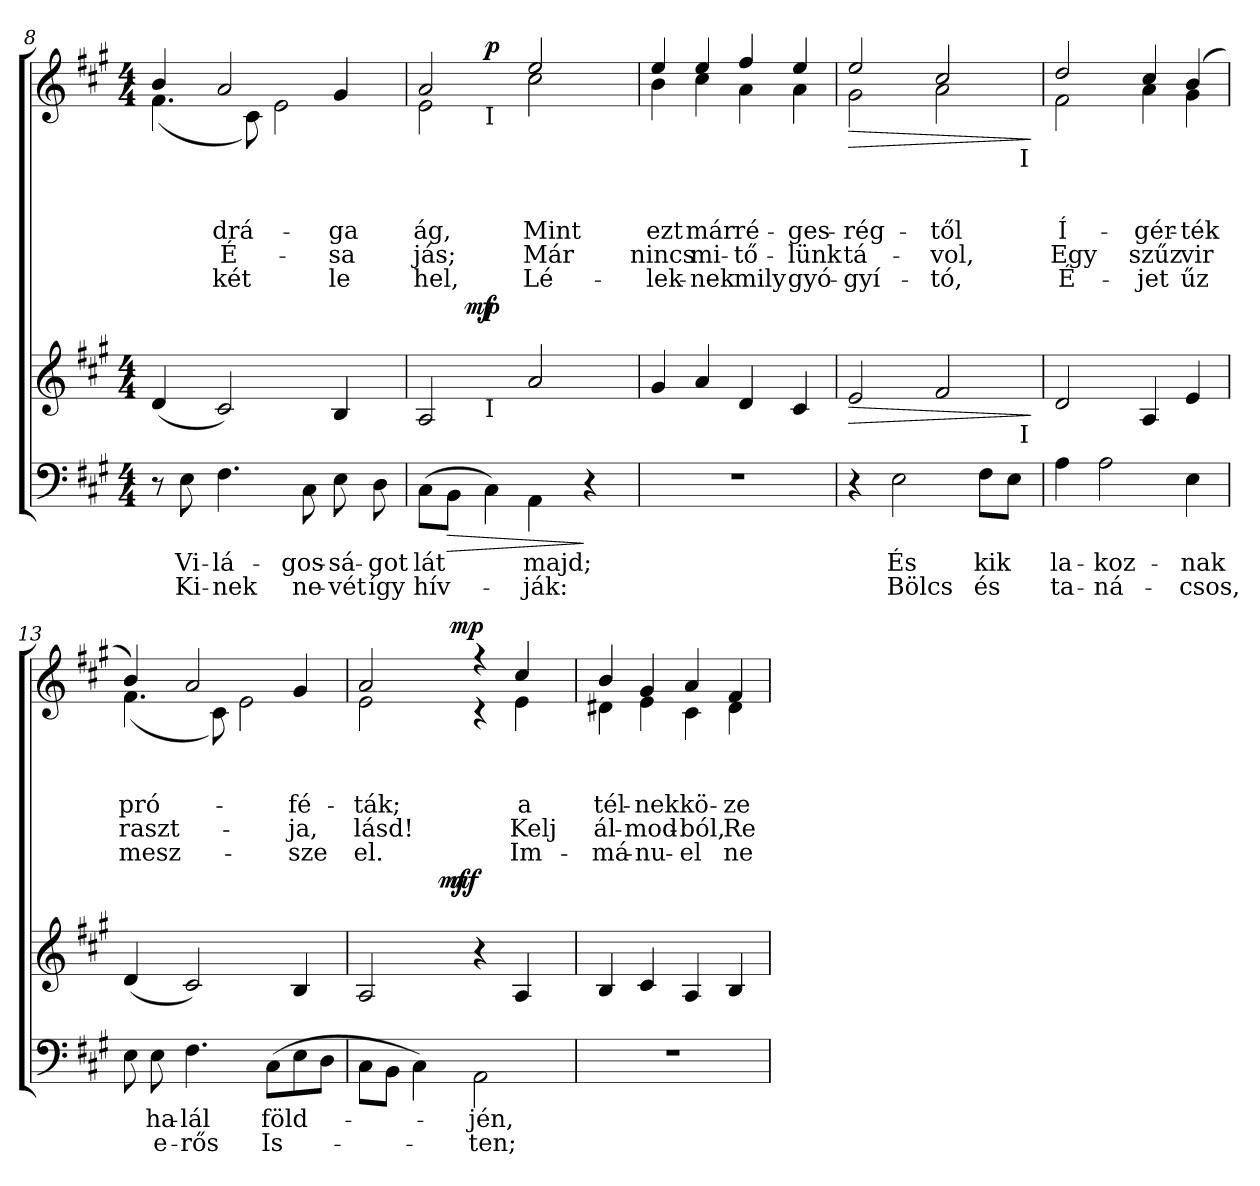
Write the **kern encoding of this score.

**kern	**text	**text	**dynam	**kern	**dynam	**kern	**text	**text	**text	**text	**text	**dynam
*part3	*part3	*part3	*part3	*part2	*part2	*part1	*part1	*part1	*part1	*part1	*part1	*part1
*staff3	*staff3	*staff3	*staff3	*staff2	*staff2	*staff1	*staff1	*staff1	*staff1	*staff1	*staff1	*staff1
*clefF4	*	*	*	*clefG2	*	*clefG2	*	*	*	*	*	*
*k[f#c#g#]	*	*	*	*k[f#c#g#]	*	*k[f#c#g#]	*	*	*	*	*	*
*f#:	*	*	*	*f#:	*	*f#:	*	*	*	*	*	*
*M4/4	*	*	*	*M4/4	*	*M4/4	*	*	*	*	*	*
=8	=8	=8	=8	=8	=8	=8	=8	=8	=8	=8	=8	=8
*	*	*	*	*	*	*^	*	*	*	*	*	*
8r	.	.	.	(<4d/	.	4b/	(<4.f#\	.	.	.	.	.	.
!	!LO:LY:b	!LO:LY:b	!	!	!	!	!	!	!	!	!	!	!
8E\	Vi-	Ki-	.	.	.	.	.	.	.	.	.	.	.
!	!LO:LY:b	!LO:LY:b	!	!	!	!	!	!	!	!	!	!	!
!	!	!	!	!	!	!	!	!	!	!LO:LY:b	!LO:LY:b	!LO:LY:b	!
4.F#\	-lá-	-nek	.	2c#/)	.	2a/	.	.	.	drá-	É-	-két	.
.	.	.	.	.	.	.	8c#\)	.	.	.	.	.	.
.	.	.	.	.	.	.	2e\	.	.	.	.	.	.
!	!LO:LY:b	!LO:LY:b	!	!	!	!	!	!	!	!	!	!	!
8C#\	-gos-	ne-	.	.	.	.	.	.	.	.	.	.	.
!	!LO:LY:b	!LO:LY:b	!	!	!	!	!	!	!	!	!	!	!
!	!	!	!	!	!	!	!	!	!	!LO:LY:b	!LO:LY:b	!LO:LY:b	!
8E\	-sá-	-vét	.	4B/	.	4g#/	.	.	.	-ga	-sa­	le­	.
!	!LO:LY:b	!LO:LY:b	!	!	!	!	!	!	!	!	!	!	!
8D\	-got	így	.	.	.	.	.	.	.	.	.	.	.
*	*	*	*	*	*	*v	*v	*	*	*	*	*	*
!!LO:LB:g=z
=9	=9	=9	=9	=9	=9	=9	=9	=9	=9	=9	=9	=9
!	!LO:LY:b	!LO:LY:b	!	!	!	!	!	!	!	!	!	!
!	!	!	!	!	!	!	!	!	!LO:LY:b	!LO:LY:b	!LO:LY:b	!
*	*	*	*	*^	*	*^	*	*	*	*	*	*
*	*	*	*	*	*^	*	*	*^	*	*	*	*	*	*
(<8C#\L	lát	hív-	.	2A/	8.ryy	4ryy	.	2a/	2e\	4ryy	.	.	ág,	jás;	hel,	.
!	!	!	!LO:HP:b	!	!	!	!	!	!	!	!	!	!	!	!	!
8BB\J	.	.	>	.	.	.	.	.	.	.	.	.	.	.	.	.
!	!	!	!	!	!	!	!LO:DY:a	!	!	!	!	!	!	!	!	!
.	.	.	.	.	2ryy	.	mf	.	.	.	.	.	.	.	.	.
!	!	!	!	!	!	!	!	!	!	!LO:TX:b:t=I	!	!	!	!	!	!
!	!	!	!	!	!	!LO:TX:b:t=I	!	!	!	!	!	!	!	!	!	!
!	!	!	!	!	!	!	!LO:DY:a	!	!	!	!	!	!	!	!	!LO:DY:b
4C#\)	.	.	.	.	.	2.ryy	p	.	.	2.ryy	.	.	.	.	.	p
!	!LO:LY:b	!LO:LY:b	!	!	!	!	!	!	!	!	!	!	!	!	!	!
!	!	!	!	!	!	!	!	!	!	!	!	!	!LO:LY:b	!LO:LY:b	!LO:LY:b	!
4AA\	majd;	-ják:	.	2a/	.	.	.	2ee/	2cc#\	.	.	.	Mint	Már	Lé-	.
.	.	.	.	.	4ryy	.	.	.	.	.	.	.	.	.	.	.
4r	.	.	]	.	.	.	.	.	.	.	.	.	.	.	.	.
.	.	.	.	.	16ryy	.	.	.	.	.	.	.	.	.	.	.
*	*	*	*	*v	*v	*v	*	*	*	*	*	*	*	*	*	*
*	*	*	*	*	*	*v	*v	*v	*	*	*	*	*	*
=10	=10	=10	=10	=10	=10	=10	=10	=10	=10	=10	=10	=10
*	*	*	*	*^	*	*^	*	*	*	*	*	*
*	*	*	*	*	*^	*	*	*^	*	*	*	*	*	*
!	!	!	!	!	!	!	!	!	!	!	!	!	!LO:LY:b	!LO:LY:b	!LO:LY:b	!
*	*	*	*	*v	*v	*v	*	*	*	*	*	*	*	*	*	*
*	*	*	*	*	*	*	*v	*v	*	*	*	*	*	*
1r	.	.	.	4g#/	.	4ee/	4b\	.	.	ezt	nincs	-lek-	.
!	!	!	!	!	!	!	!	!	!	!LO:LY:b	!LO:LY:b	!LO:LY:b	!
.	.	.	.	4a/	.	4ee/	4cc#\	.	.	már	mi-	-nek	.
!	!	!	!	!	!	!	!	!	!	!LO:LY:b	!LO:LY:b	!LO:LY:b	!
.	.	.	.	4d/	.	4ff#/	4a\	.	.	ré-	-tő-	mily	.
!	!	!	!	!	!	!	!	!	!	!LO:LY:b	!LO:LY:b	!LO:LY:b	!
.	.	.	.	4c#/	.	4ee/	4a\	.	.	-ges-	-lünk	gyó-	.
=11	=11	=11	=11	=11	=11	=11	=11	=11	=11	=11	=11	=11	=11
!	!	!	!	!	!LO:HP:b	!	!	!	!	!	!	!	!
*	*	*	*	*	*	*v	*v	*	*	*	*	*	*
*	*	*	*	*	*	*^	*	*	*	*	*	*
!	!	!	!LO:DY:b	!	!	!	!	!	!	!LO:LY:b	!LO:LY:b	!LO:LY:b	!LO:HP:b
!	!	!	!LO:DY:n=1:b	!	!	!	!	!	!	!	!	!	!
*	*	*	*	*^	*	*	*^	*	*	*	*	*	*
4r	.	.	pp mp	2e/	2ryy	>	2ee/	2g#\	2ryy	.	.	-rég-	tá-	-gyí-	>
!	!LO:LY:b	!LO:LY:b	!	!	!	!	!	!	!	!	!	!	!	!	!
2E\	És	Bölcs	.	.	.	.	.	.	.	.	.	.	.	.	.
!	!	!	!	!	!	!	!	!	!	!	!	!LO:LY:b	!LO:LY:b	!LO:LY:b	!
.	.	.	.	2f#/	4ryy	.	2cc#/	2a\	4ryy	.	.	-től	-vol,	-tó,	.
!	!LO:LY:b	!LO:LY:b	!	!	!	!	!	!	!	!	!	!	!	!	!
8F#\L	kik	és	.	.	8ryy	.	.	.	8ryy	.	.	.	.	.	.
8E\J	.	.	.	.	32ryy	.	.	.	32ryy	.	.	.	.	.	.
!	!	!	!	!	!	!	!	!	!LO:TX:b:t=I	!	!	!	!	!	!
!	!	!	!	!	!LO:TX:b:t=I	!	!	!	!	!	!	!	!	!	!
.	.	.	.	.	16.ryy	.	.	.	16.ryy	.	.	.	.	.	.
.	.	.	.	.	.	]	.	.	.	.	.	.	.	.	]
*	*	*	*	*v	*v	*	*	*	*	*	*	*	*	*	*
*	*	*	*	*	*	*v	*v	*v	*	*	*	*	*	*
=12	=12	=12	=12	=12	=12	=12	=12	=12	=12	=12	=12	=12
*	*	*	*	*^	*	*^	*	*	*	*	*	*
*	*	*	*	*	*	*	*	*^	*	*	*	*	*	*
!	!LO:LY:b	!LO:LY:b	!	!	!	!	!	!	!	!	!	!	!	!	!
*	*	*	*	*v	*v	*	*	*	*	*	*	*	*	*	*
*	*	*	*	*	*	*v	*v	*v	*	*	*	*	*	*
*	*	*	*	*^	*	*^	*	*	*	*	*	*
*	*	*	*	*	*	*	*	*^	*	*	*	*	*	*
!	!	!	!	!	!	!	!	!	!	!	!	!LO:LY:b	!LO:LY:b	!LO:LY:b	!
*	*	*	*	*v	*v	*	*	*	*	*	*	*	*	*	*
*	*	*	*	*	*	*	*v	*v	*	*	*	*	*	*
4A\	la-	ta-	.	2d/	.	2dd/	2f#\	.	.	Í-	Egy	É-	.
!	!LO:LY:b	!LO:LY:b	!	!	!	!	!	!	!	!	!	!	!
2A\	-koz-	-ná-	.	.	.	.	.	.	.	.	.	.	.
!	!	!	!	!	!	!	!	!	!	!LO:LY:b	!LO:LY:b	!LO:LY:b	!
.	.	.	.	4A/	.	4cc#/	4a\	.	.	-gér-	szűz	-jet	.
!	!LO:LY:b	!LO:LY:b	!	!	!	!	!	!	!	!	!	!	!
!	!	!	!	!	!	!	!	!	!	!LO:LY:b	!LO:LY:b	!LO:LY:b	!
4E\	-nak	-csos,	.	4e/	.	(4b/	4g#\	.	.	-ték	vir­	űz	.
!!LO:PB:g=z	!!
=13	=13	=13	=13	=13	=13	=13	=13	=13	=13	=13	=13	=13	=13
!	!	!	!	!	!	!	!	!	!	!LO:LY:b	!LO:LY:b	!LO:LY:b	!
8E\	.	.	.	(<4d/	.	4b/)	(<4.f#\	.	.	pró-	raszt-	mesz-	.
!	!LO:LY:b	!LO:LY:b	!	!	!	!	!	!	!	!	!	!	!
8E\	ha-	e-	.	.	.	.	.	.	.	.	.	.	.
!	!LO:LY:b	!LO:LY:b	!	!	!	!	!	!	!	!	!	!	!
4.F#\	-lál	-rős	.	2c#/)	.	2a/	.	.	.	.	.	.	.
.	.	.	.	.	.	.	8c#\)	.	.	.	.	.	.
.	.	.	.	.	.	.	2e\	.	.	.	.	.	.
!	!LO:LY:b	!LO:LY:b	!	!	!	!	!	!	!	!	!	!	!
(<8C#\L	föld-	Is-	.	.	.	.	.	.	.	.	.	.	.
!	!	!	!	!	!	!	!	!	!	!LO:LY:b	!LO:LY:b	!LO:LY:b	!
8E\	.	.	.	4B/	.	4g#/	.	.	.	-fé-	-ja,	-sze	.
8D\J	.	.	.	.	.	.	.	.	.	.	.	.	.
*	*	*	*	*	*	*v	*v	*	*	*	*	*	*
=14	=14	=14	=14	=14	=14	=14	=14	=14	=14	=14	=14	=14
!	!	!	!	!	!	!	!	!	!LO:LY:b	!LO:LY:b	!LO:LY:b	!
*	*	*	*	*^	*	*^	*	*	*	*	*	*
*	*	*	*	*	*^	*	*	*^	*	*	*	*	*	*
8C#\L	.	.	.	2A/	4.ryy	4ryy	.	2a/	2e\	4ryy	.	.	-ták;	lásd!	el.	.
8BB\J	.	.	.	.	.	.	.	.	.	.	.	.	.	.	.	.
4C#\)	.	.	.	.	.	8ryy	.	.	.	8ryy	.	.	.	.	.	.
!	!	!	!	!	!	!	!LO:DY:a	!	!	!	!	!	!	!	!	!
.	.	.	.	.	2ryy	32ryy	mf	.	.	32ryy	.	.	.	.	.	.
!	!	!	!	!	!	!	!LO:DY:a	!	!	!	!	!	!	!	!	!LO:DY:b
.	.	.	.	.	.	2ryy	mf	.	.	2ryy	.	.	.	.	.	mp
!	!LO:LY:b	!LO:LY:b	!	!	!	!	!	!	!	!	!	!	!	!	!	!
2AA\	-jén,	-ten;	.	4r	.	.	.	4r	4r	.	.	.	.	.	.	.
!	!	!	!	!	!	!	!	!	!	!	!	!	!LO:LY:b	!LO:LY:b	!LO:LY:b	!
.	.	.	.	4A/	.	.	.	4cc#/	4e\	.	.	.	a	Kelj	Im-	.
.	.	.	.	.	8ryy	.	.	.	.	.	.	.	.	.	.	.
.	.	.	.	.	.	16.ryy	.	.	.	16.ryy	.	.	.	.	.	.
*	*	*	*	*v	*v	*v	*	*	*	*	*	*	*	*	*	*
*	*	*	*	*	*	*v	*v	*v	*	*	*	*	*	*
=15	=15	=15	=15	=15	=15	=15	=15	=15	=15	=15	=15	=15
*	*	*	*	*^	*	*^	*	*	*	*	*	*
*	*	*	*	*	*^	*	*	*^	*	*	*	*	*	*
!	!	!	!	!	!	!	!	!	!	!	!	!	!LO:LY:b	!LO:LY:b	!LO:LY:b	!
*	*	*	*	*v	*v	*v	*	*	*	*	*	*	*	*	*	*
*	*	*	*	*	*	*	*v	*v	*	*	*	*	*	*
1r	.	.	.	4B/	.	4b/	4d#X\	.	.	tél-	ál-	-má-	.
!	!	!	!	!	!	!	!	!	!	!LO:LY:b	!LO:LY:b	!LO:LY:b	!
.	.	.	.	4c#/	.	4g#/	4e\	.	.	-nek	-mod-	-nu-	.
!	!	!	!	!	!	!	!	!	!	!LO:LY:b	!LO:LY:b	!LO:LY:b	!
.	.	.	.	4A/	.	4a/	4c#\	.	.	kö-	-ból,	-el	.
!	!	!	!	!	!	!	!	!	!	!LO:LY:b	!LO:LY:b	!LO:LY:b	!
.	.	.	.	4B/	.	4f#/	4d#\	.	.	-ze-	Re-	ne-	.
*	*	*	*	*	*	*v	*v	*	*	*	*	*	*
=	=	=	=	=	=	=	=	=	=	=	=	=
*-	*-	*-	*-	*-	*-	*-	*-	*-	*-	*-	*-	*-
